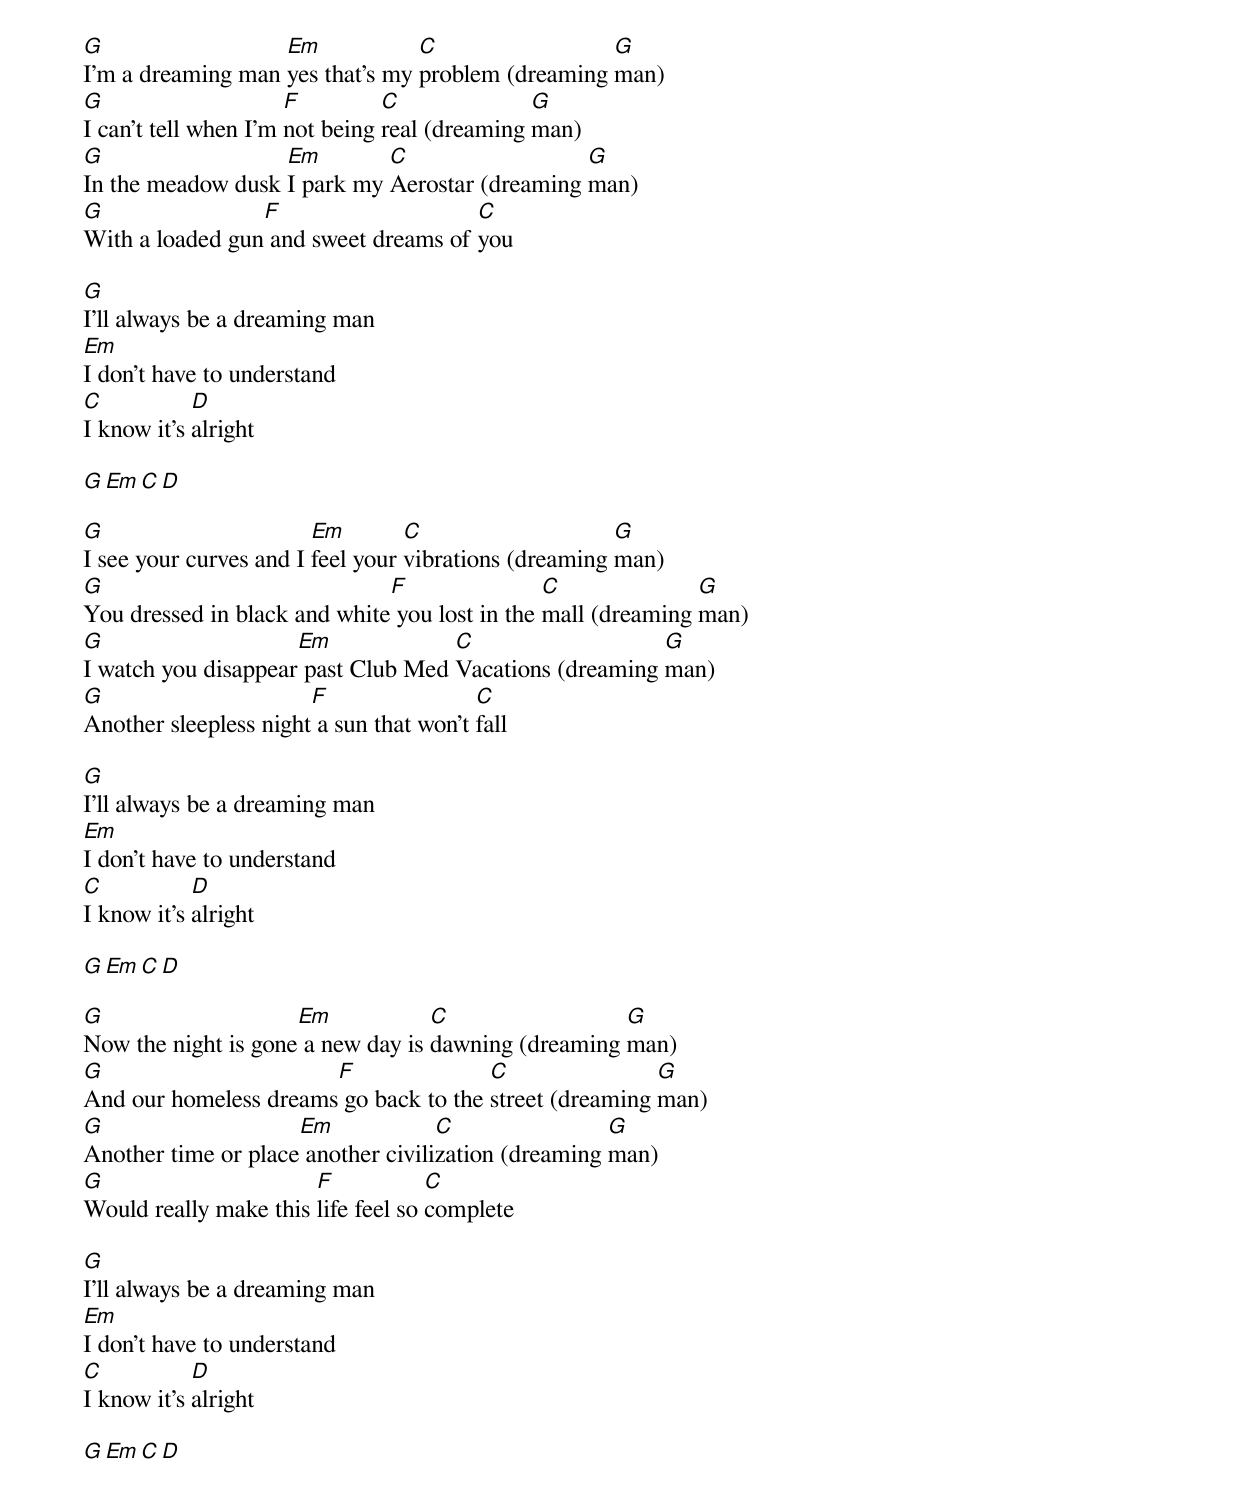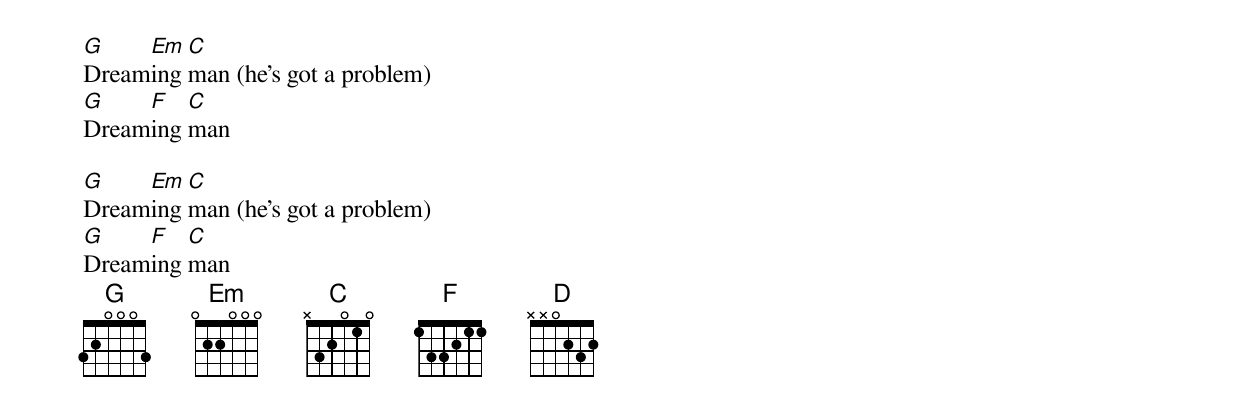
G                  Em            C                 G
I'm a dreaming man yes that's my problem (dreaming man)
G                     F         C              G
I can't tell when I'm not being real (dreaming man)
G                  Em        C                  G
In the meadow dusk I park my Aerostar (dreaming man)
G                F                    C
With a loaded gun and sweet dreams of you

G
I'll always be a dreaming man
Em
I don't have to understand
C           D
I know it's alright

G Em C D

G                       Em        C                    G
I see your curves and I feel your vibrations (dreaming man)
G                             F                C              G
You dressed in black and white you lost in the mall (dreaming man)
G                    Em             C                   G
I watch you disappear past Club Med Vacations (dreaming man)
G                      F                 C
Another sleepless night a sun that won't fall

G
I'll always be a dreaming man
Em
I don't have to understand
C           D
I know it's alright

G Em C D

G                    Em            C                 G
Now the night is gone a new day is dawning (dreaming man)
G                      F               C                G
And our homeless dreams go back to the street (dreaming man)
G                    Em             C                G
Another time or place another civilization (dreaming man)
G                      F            C
Would really make this life feel so complete

G
I'll always be a dreaming man
Em
I don't have to understand
C           D
I know it's alright

G Em C D

G    Em  C
Dreaming man (he's got a problem)
G    F   C
Dreaming man

G    Em  C
Dreaming man (he's got a problem)
G    F   C
Dreaming man
